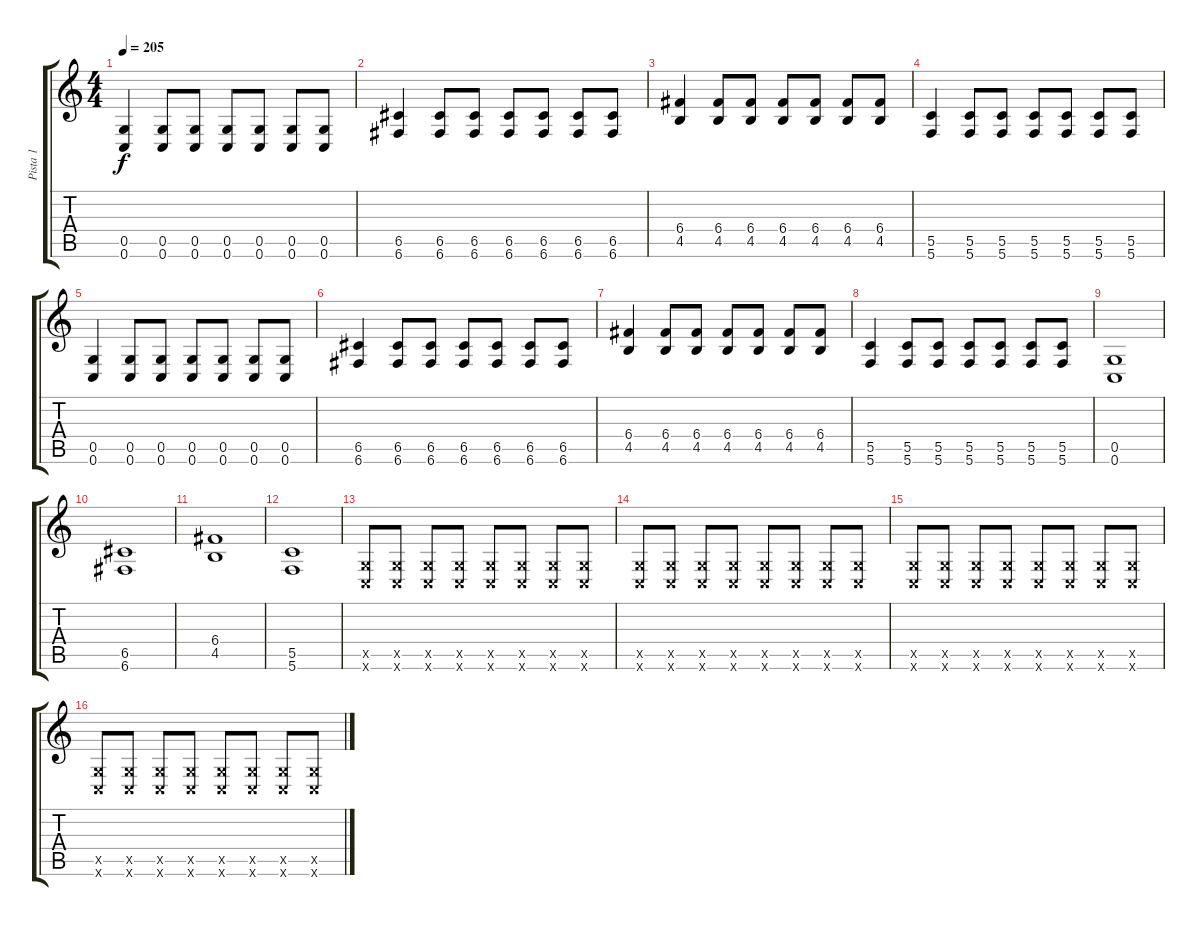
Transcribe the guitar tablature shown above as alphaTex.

\track ("Pista 1" "Pista 1") {instrument distortionguitar}
\staff {score tabs}
\tuning (D4 A3 F3 C3 G2 C2) {hide}
\ts (4 4)
\tempo 205
\clef g2
\ks c
(0.5 0.6).4{dy f volume 13} (0.5 0.6).8 (0.5 0.6).8 (0.5 0.6).8 (0.5 0.6).8 (0.5 0.6).8 (0.5 0.6).8 |
(6.5 6.6).4 (6.5 6.6).8 (6.5 6.6).8 (6.5 6.6).8 (6.5 6.6).8 (6.5 6.6).8 (6.5 6.6).8 |
(6.4 4.5).4 (6.4 4.5).8 (6.4 4.5).8 (6.4 4.5).8 (6.4 4.5).8 (6.4 4.5).8 (6.4 4.5).8 |
(5.5 5.6).4 (5.5 5.6).8 (5.5 5.6).8 (5.5 5.6).8 (5.5 5.6).8 (5.5 5.6).8 (5.5 5.6).8 |
(0.5 0.6).4{volume 13} (0.5 0.6).8 (0.5 0.6).8 (0.5 0.6).8 (0.5 0.6).8 (0.5 0.6).8 (0.5 0.6).8 |
(6.5 6.6).4 (6.5 6.6).8 (6.5 6.6).8 (6.5 6.6).8 (6.5 6.6).8 (6.5 6.6).8 (6.5 6.6).8 |
(6.4 4.5).4 (6.4 4.5).8 (6.4 4.5).8 (6.4 4.5).8 (6.4 4.5).8 (6.4 4.5).8 (6.4 4.5).8 |
(5.5 5.6).4 (5.5 5.6).8 (5.5 5.6).8 (5.5 5.6).8 (5.5 5.6).8 (5.5 5.6).8 (5.5 5.6).8 |
(0.5 0.6).1 |
(6.5 6.6).1 |
(6.4 4.5).1 |
(5.5 5.6).1 |
(0.5{x} 0.6{x}).8 (0.5{x} 0.6{x}).8 (0.5{x} 0.6{x}).8 (0.5{x} 0.6{x}).8 (0.5{x} 0.6{x}).8 (0.5{x} 0.6{x}).8 (0.5{x} 0.6{x}).8 (0.5{x} 0.6{x}).8 |
(0.5{x} 0.6{x}).8 (0.5{x} 0.6{x}).8 (0.5{x} 0.6{x}).8 (0.5{x} 0.6{x}).8 (0.5{x} 0.6{x}).8 (0.5{x} 0.6{x}).8 (0.5{x} 0.6{x}).8 (0.5{x} 0.6{x}).8 |
(0.5{x} 0.6{x}).8 (0.5{x} 0.6{x}).8 (0.5{x} 0.6{x}).8 (0.5{x} 0.6{x}).8 (0.5{x} 0.6{x}).8 (0.5{x} 0.6{x}).8 (0.5{x} 0.6{x}).8 (0.5{x} 0.6{x}).8 |
(0.5{x} 0.6{x}).8 (0.5{x} 0.6{x}).8 (0.5{x} 0.6{x}).8 (0.5{x} 0.6{x}).8 (0.5{x} 0.6{x}).8 (0.5{x} 0.6{x}).8 (0.5{x} 0.6{x}).8 (0.5{x} 0.6{x}).8
